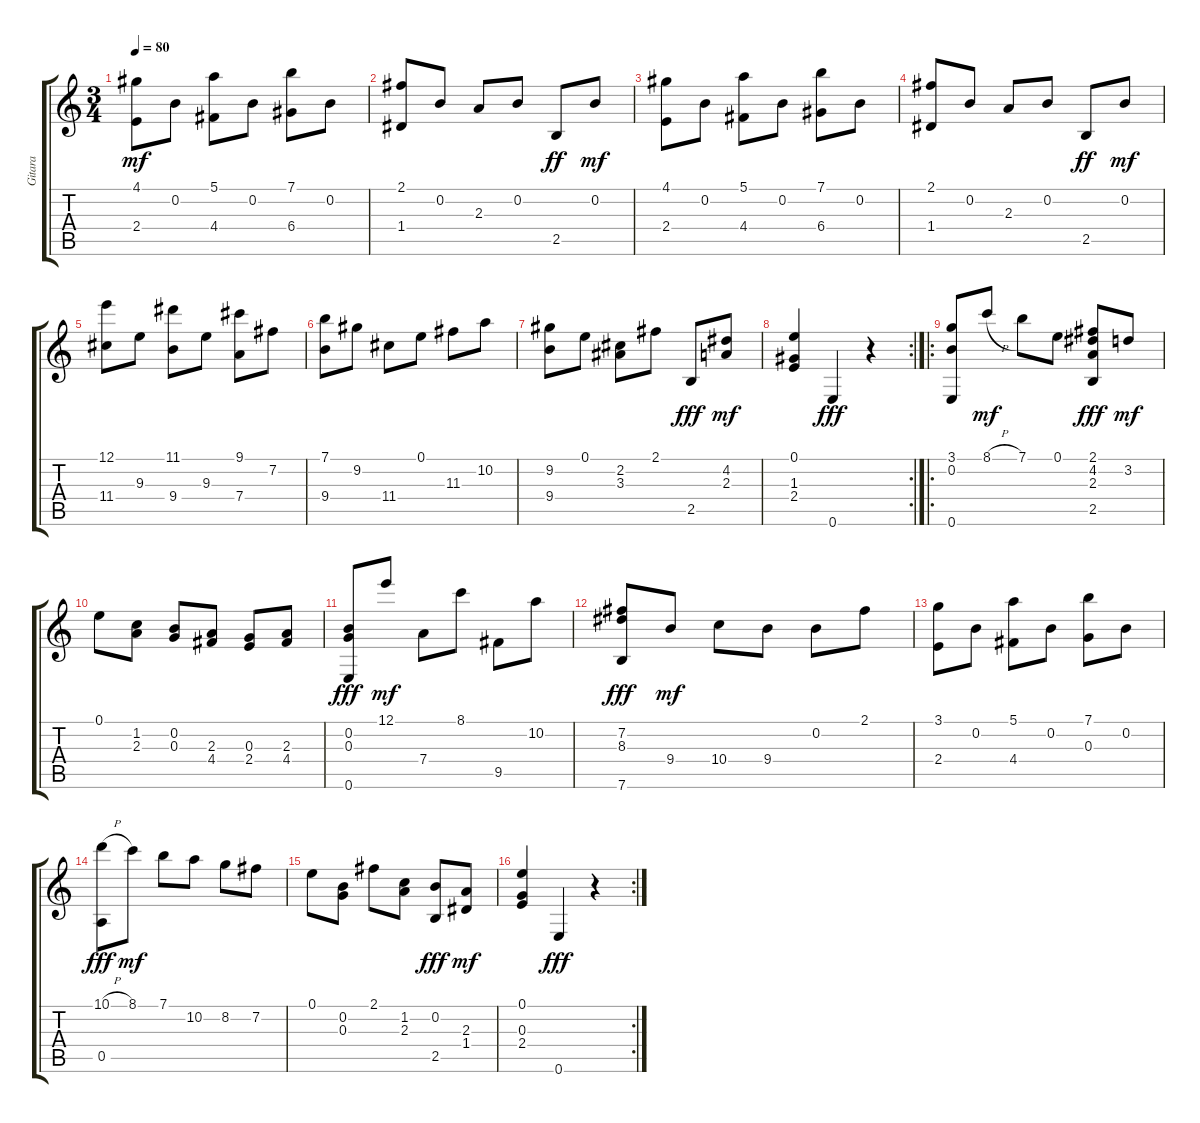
\track ("Gitara" "Gitara") {instrument acousticguitarnylon}
\staff {score tabs}
\tuning (E4 B3 G3 D3 A2 E2) {hide}
\ts (3 4)
\tempo 80
\clef g2
\ks c
(4.1 2.4).8{dy mf instrument acousticguitarnylon} 0.2.8 (5.1 4.4).8 0.2.8 (7.1 6.4).8 0.2.8 |
(2.1 1.4).8 0.2.8 2.3.8 0.2.8 2.5.8{dy ff} 0.2.8{dy mf} |
(4.1 2.4).8 0.2.8 (5.1 4.4).8 0.2.8 (7.1 6.4).8 0.2.8 |
(2.1 1.4).8 0.2.8 2.3.8 0.2.8 2.5.8{dy ff} 0.2.8{dy mf} |
(12.1 11.4).8 9.3.8 (11.1 9.4).8 9.3.8 (9.1 7.4).8 7.2.8 |
(7.1 9.4).8 9.2.8 11.4.8 0.1.8 11.3.8 10.2.8 |
(9.2 9.4).8 0.1.8 (2.2 3.3).8 2.1.8 2.5.8{dy fff} (4.2 2.3).8{dy mf} |
\rc 2
(0.1 1.3 2.4).4 0.6.4{dy fff} r.4 |
\ro
(3.1 0.2 0.6).8 8.1{h}.8{dy mf} 7.1.8 0.1.8 (2.1 4.2 2.3 2.5).8{dy fff} 3.2.8{dy mf} |
0.1.8 (1.2 2.3).8 (0.2 0.3).8 (2.3 4.4).8 (0.3 2.4).8 (2.3 4.4).8 |
(0.2 0.3 0.6).8{dy fff} 12.1.8{dy mf} 7.4.8 8.1.8 9.5.8 10.2.8 |
(7.2 8.3 7.6).8{dy fff} 9.4.8{dy mf} 10.4.8 9.4.8 0.2.8 2.1.8 |
(3.1 2.4).8 0.2.8 (5.1 4.4).8 0.2.8 (7.1 0.3).8 0.2.8 |
(10.1{h} 0.5).8{dy fff} 8.1.8{dy mf} 7.1.8 10.2.8 8.2.8 7.2.8 |
0.1.8 (0.2 0.3).8 2.1.8 (1.2 2.3).8 (0.2 2.5).8{dy fff} (2.3 1.4).8{dy mf} |
\rc 2
(0.1 0.3 2.4).4 0.6.4{dy fff} r.4
